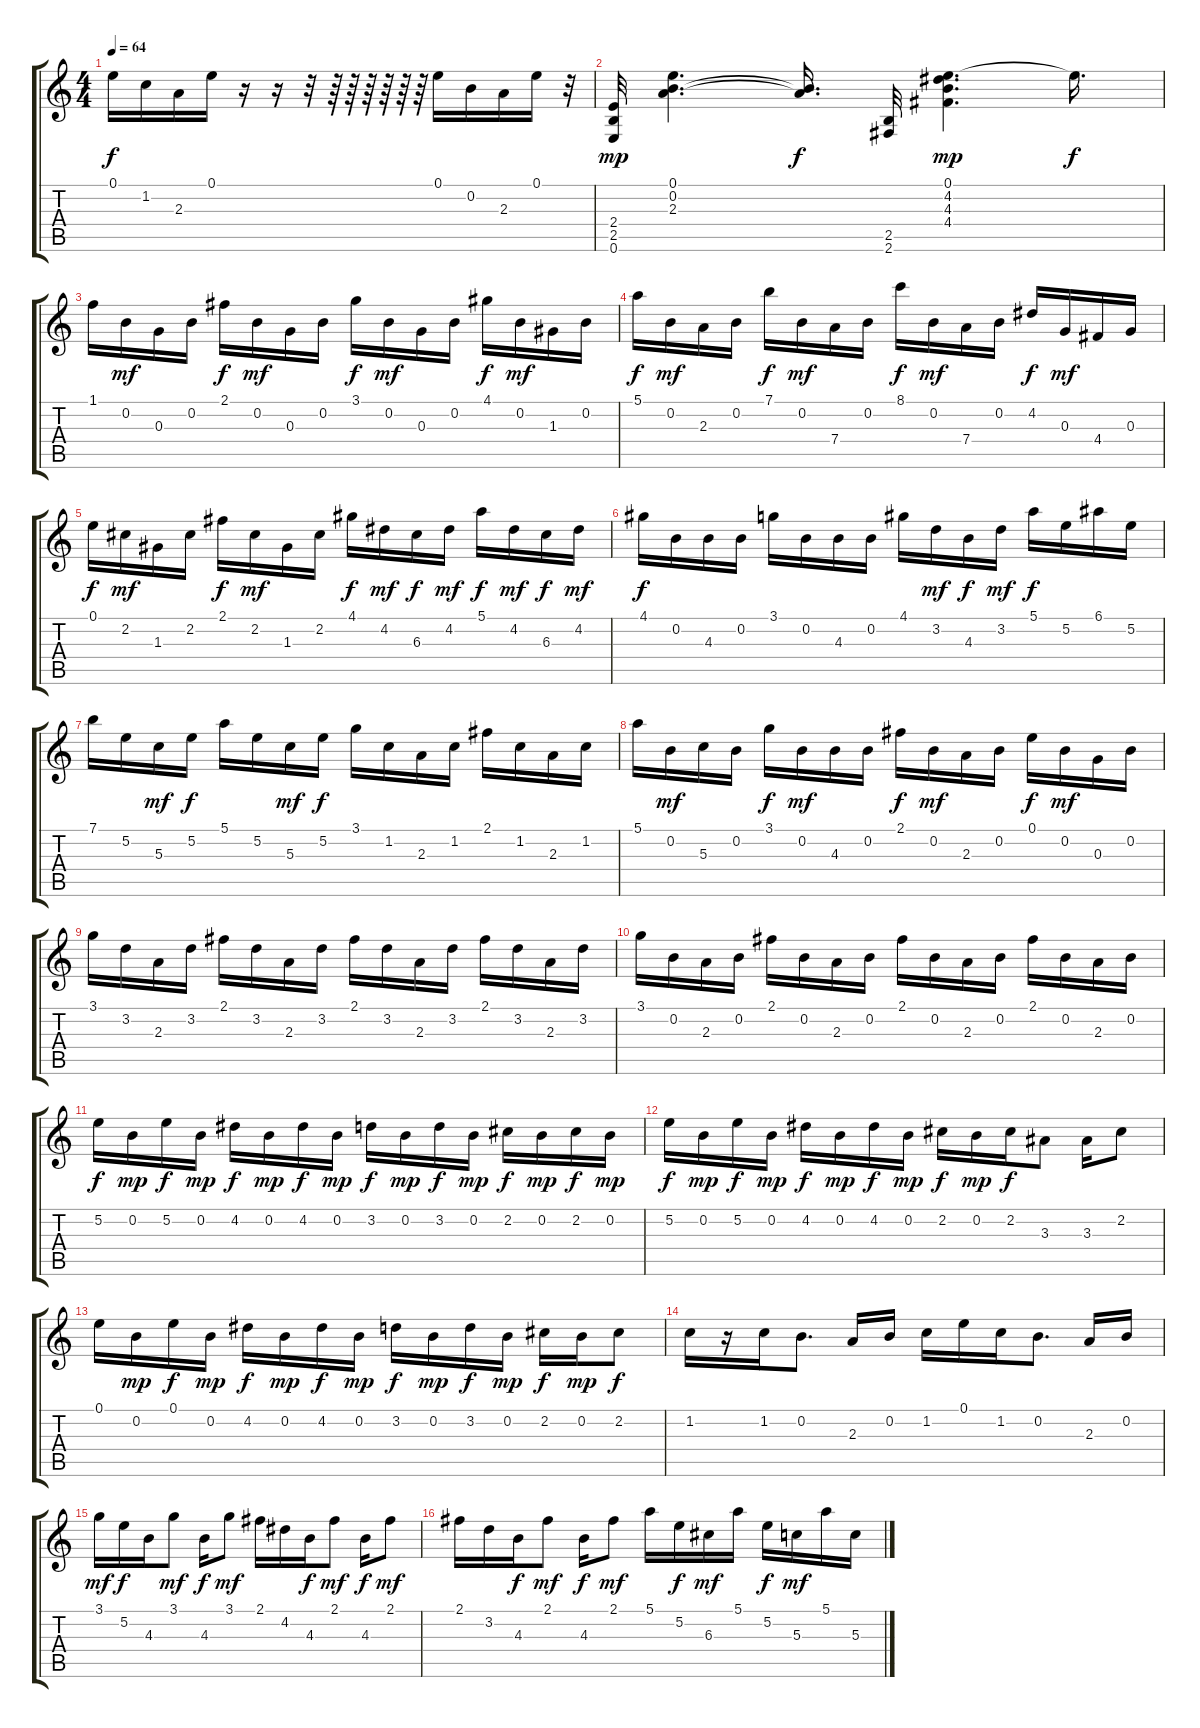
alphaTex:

\track "" {instrument electricguitarclean}
\staff {score tabs}
\tuning (E4 B3 G3 D3 A2 E2) {hide}
\ts (4 4)
\tempo 64
\clef g2
\ks c
0.1.16{dy f} 1.2.16 2.3.16 0.1.16 r.16 r.16 r.32 r.64 r.64 r.64 r.64 r.64 r.64 0.1.16 0.2.16 2.3.16 0.1.16 r.32 |
(2.4 2.5 0.6).32{dy mp} (0.1 0.2 2.3).4{d} (0.2{t} 2.3{t}).16{d dy f} (2.5 2.6).32 (0.1 4.2 4.3 4.4).4{d dy mp} 0.1{t}.16{d dy f} |
1.1.16 0.2.16{dy mf} 0.3.16 0.2.16 2.1.16{dy f} 0.2.16{dy mf} 0.3.16 0.2.16 3.1.16{dy f} 0.2.16{dy mf} 0.3.16 0.2.16 4.1.16{dy f} 0.2.16{dy mf} 1.3.16 0.2.16 |
5.1.16{dy f} 0.2.16{dy mf} 2.3.16 0.2.16 7.1.16{dy f} 0.2.16{dy mf} 7.4.16 0.2.16 8.1.16{dy f} 0.2.16{dy mf} 7.4.16 0.2.16 4.2.16{dy f} 0.3.16{dy mf} 4.4.16 0.3.16 |
0.1.16{dy f} 2.2.16{dy mf} 1.3.16 2.2.16 2.1.16{dy f} 2.2.16{dy mf} 1.3.16 2.2.16 4.1.16{dy f} 4.2.16{dy mf} 6.3.16{dy f} 4.2.16{dy mf} 5.1.16{dy f} 4.2.16{dy mf} 6.3.16{dy f} 4.2.16{dy mf} |
4.1.16{dy f} 0.2.16 4.3.16 0.2.16 3.1.16 0.2.16 4.3.16 0.2.16 4.1.16 3.2.16{dy mf} 4.3.16{dy f} 3.2.16{dy mf} 5.1.16{dy f} 5.2.16 6.1.16 5.2.16 |
7.1.16 5.2.16 5.3.16{dy mf} 5.2.16{dy f} 5.1.16 5.2.16 5.3.16{dy mf} 5.2.16{dy f} 3.1.16 1.2.16 2.3.16 1.2.16 2.1.16 1.2.16 2.3.16 1.2.16 |
5.1.16 0.2.16{dy mf} 5.3.16 0.2.16 3.1.16{dy f} 0.2.16{dy mf} 4.3.16 0.2.16 2.1.16{dy f} 0.2.16{dy mf} 2.3.16 0.2.16 0.1.16{dy f} 0.2.16{dy mf} 0.3.16 0.2.16 |
3.1.16 3.2.16 2.3.16 3.2.16 2.1.16 3.2.16 2.3.16 3.2.16 2.1.16 3.2.16 2.3.16 3.2.16 2.1.16 3.2.16 2.3.16 3.2.16 |
3.1.16 0.2.16 2.3.16 0.2.16 2.1.16 0.2.16 2.3.16 0.2.16 2.1.16 0.2.16 2.3.16 0.2.16 2.1.16 0.2.16 2.3.16 0.2.16 |
5.2.16{dy f} 0.2.16{dy mp} 5.2.16{dy f} 0.2.16{dy mp} 4.2.16{dy f} 0.2.16{dy mp} 4.2.16{dy f} 0.2.16{dy mp} 3.2.16{dy f} 0.2.16{dy mp} 3.2.16{dy f} 0.2.16{dy mp} 2.2.16{dy f} 0.2.16{dy mp} 2.2.16{dy f} 0.2.16{dy mp} |
5.2.16{dy f} 0.2.16{dy mp} 5.2.16{dy f} 0.2.16{dy mp} 4.2.16{dy f} 0.2.16{dy mp} 4.2.16{dy f} 0.2.16{dy mp} 2.2.16{dy f} 0.2.16{dy mp} 2.2.16{dy f} 3.3.8 3.3.16 2.2.8 |
0.1.16 0.2.16{dy mp} 0.1.16{dy f} 0.2.16{dy mp} 4.2.16{dy f} 0.2.16{dy mp} 4.2.16{dy f} 0.2.16{dy mp} 3.2.16{dy f} 0.2.16{dy mp} 3.2.16{dy f} 0.2.16{dy mp} 2.2.16{dy f} 0.2.16{dy mp} 2.2.8{dy f} |
1.2.16 r.16 1.2.16 0.2.8{d} 2.3.16 0.2.16 1.2.16 0.1.16 1.2.16 0.2.8{d} 2.3.16 0.2.16 |
3.1.16{dy mf} 5.2.16{dy f} 4.3.16 3.1.8{dy mf} 4.3.16{dy f} 3.1.8{dy mf} 2.1.16 4.2.16 4.3.16{dy f} 2.1.8{dy mf} 4.3.16{dy f} 2.1.8{dy mf} |
2.1.16 3.2.16 4.3.16{dy f} 2.1.8{dy mf} 4.3.16{dy f} 2.1.8{dy mf} 5.1.16 5.2.16{dy f} 6.3.16{dy mf} 5.1.16 5.2.16{dy f} 5.3.16{dy mf} 5.1.16 5.3.16
